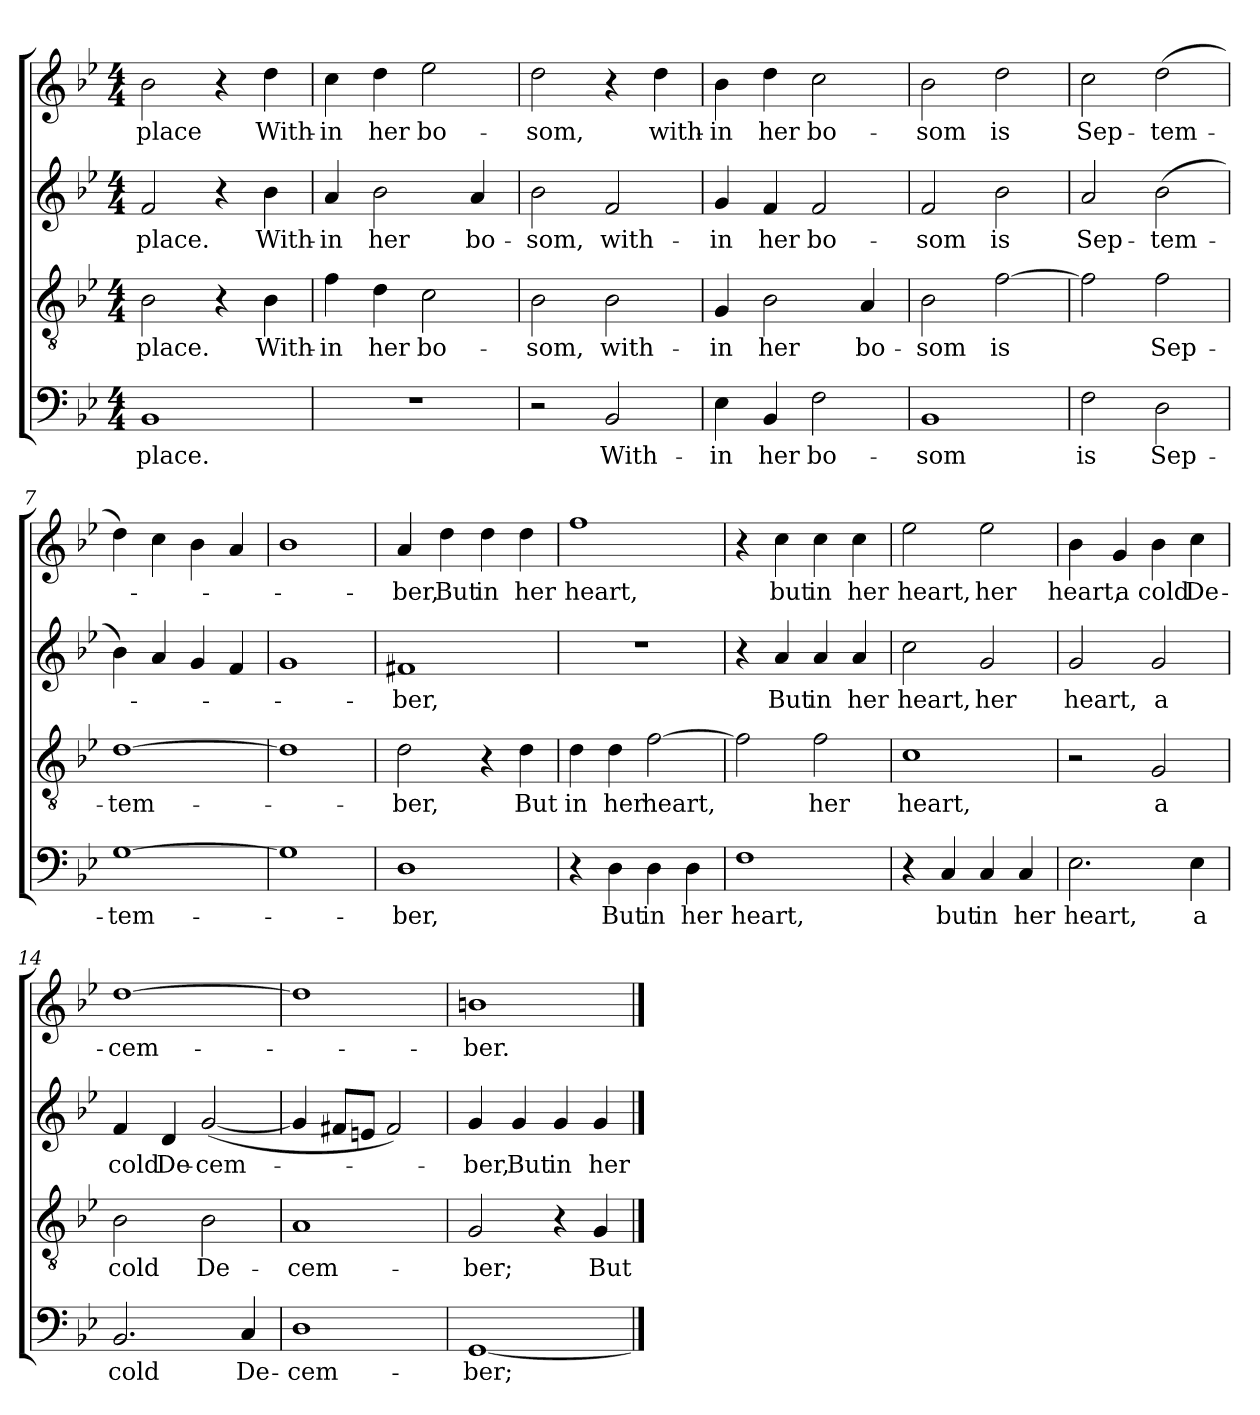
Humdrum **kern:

**kern	**text	**kern	**text	**kern	**text	**kern	**text
*part4	*part4	*part3	*part3	*part2	*part2	*part1	*part1
*staff4	*staff4	*staff3	*staff3	*staff2	*staff2	*staff1	*staff1
*clefF4	*	*clefGv2	*	*clefG2	*	*clefG2	*
*k[b-e-]	*	*k[b-e-]	*	*k[b-e-]	*	*k[b-e-]	*
*M4/4	*	*M4/4	*	*M4/4	*	*M4/4	*
=1	=1	=1	=1	=1	=1	=1	=1
1BB-	place.	2B-\	place.	2f/	place.	2b-\	place
.	.	4r	.	4r	.	4r	.
.	.	4B-\	With-	4b-\	With-	4dd\	With-
=2	=2	=2	=2	=2	=2	=2	=2
1r	.	4f\	-in	4a/	-in	4cc\	-in
.	.	4d\	her	2b-\	her	4dd\	her
.	.	2c\	bo-	.	.	2ee-\	bo-
.	.	.	.	4a/	bo-	.	.
=3	=3	=3	=3	=3	=3	=3	=3
2r	.	2B-\	-som,	2b-\	-som,	2dd\	-som,
2BB-/	With-	2B-\	with-	2f/	with-	4r	.
.	.	.	.	.	.	4dd\	with-
=4	=4	=4	=4	=4	=4	=4	=4
4E-\	-in	4G/	-in	4g/	-in	4b-\	-in
4BB-/	her	2B-\	her	4f/	her	4dd\	her
2F\	bo-	.	.	2f/	bo-	2cc\	bo-
.	.	4A/	bo-	.	.	.	.
=5	=5	=5	=5	=5	=5	=5	=5
1BB-	-som	2B-\	-som	2f/	-som	2b-\	-som
.	.	[2f\	is	2b-\	is	2dd\	is
=6	=6	=6	=6	=6	=6	=6	=6
2F\	is	2f\]	.	2a/	Sep-	2cc\	Sep-
2D\	Sep-	2f\	Sep-	(2b-\	-tem-	(2dd\	-tem-
=7	=7	=7	=7	=7	=7	=7	=7
[1G	-tem-	[1d	-tem-	4b-\)	.	4dd\)	.
.	.	.	.	4a/	.	4cc\	.
.	.	.	.	4g/	.	4b-\	.
.	.	.	.	4f/	.	4a/	.
=8	=8	=8	=8	=8	=8	=8	=8
1G]	.	1d]	.	1g	.	1b-	.
=9	=9	=9	=9	=9	=9	=9	=9
1D	-ber,	2d\	-ber,	1f#X	-ber,	4a/	-ber,
.	.	.	.	.	.	4dd\	But
.	.	4r	.	.	.	4dd\	in
.	.	4d\	But	.	.	4dd\	her
=10	=10	=10	=10	=10	=10	=10	=10
4r	.	4d\	in	1r	.	1ff	heart,
4D\	But	4d\	her	.	.	.	.
4D\	in	[2f\	heart,	.	.	.	.
4D\	her	.	.	.	.	.	.
=11	=11	=11	=11	=11	=11	=11	=11
1F	heart,	2f\]	.	4r	.	4r	.
.	.	.	.	4a/	But	4cc\	but
.	.	2f\	her	4a/	in	4cc\	in
.	.	.	.	4a/	her	4cc\	her
=12	=12	=12	=12	=12	=12	=12	=12
4r	.	1c	heart,	2cc\	heart,	2ee-\	heart,
4C/	but	.	.	.	.	.	.
4C/	in	.	.	2g/	her	2ee-\	her
4C/	her	.	.	.	.	.	.
=13	=13	=13	=13	=13	=13	=13	=13
2.E-\	heart,	2r	.	2g/	heart,	4b-\	heart,
.	.	.	.	.	.	4g/	a
.	.	2G/	a	2g/	a	4b-\	cold
4E-\	a	.	.	.	.	4cc\	De-
=14	=14	=14	=14	=14	=14	=14	=14
2.BB-/	cold	2B-\	cold	4f/	cold	[1dd	-cem-
.	.	.	.	4d/	De-	.	.
.	.	2B-\	De-	([2g/	-cem-	.	.
4C/	De-	.	.	.	.	.	.
=15	=15	=15	=15	=15	=15	=15	=15
1D	-cem-	1A	-cem-	4g/]	.	1dd]	.
.	.	.	.	8f#X/L	.	.	.
.	.	.	.	8en/J	.	.	.
.	.	.	.	2f#/)	.	.	.
=16	=16	=16	=16	=16	=16	=16	=16
[1GG	ber;	2G/	-ber;	4g/	-ber,	1bn	-ber.
.	.	.	.	4g/	But	.	.
.	.	4r	.	4g/	in	.	.
.	.	4G/	But	4g/	her	.	.
==	==	==	==	==	==	==	==
*-	*-	*-	*-	*-	*-	*-	*-
